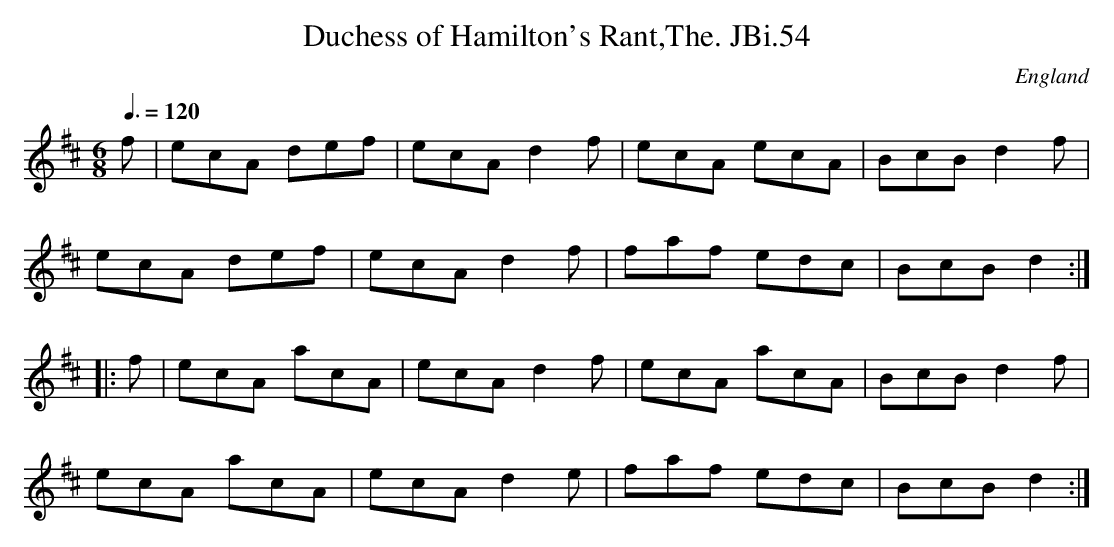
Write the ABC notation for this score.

X:1
T:Duchess of Hamilton's Rant,The. JBi.54
L:1/8
M:6/8
O:England
Q:3/8=120
K:D
f | ecA def|ecA d2f|ecA ecA|BcB d2f|!
ecA def|ecA d2f|faf edc|BcB d2:|!
|:f | ecA acA|ecA d2f| ecA acA|BcB d2f|!
ecA acA|ecA d2e|faf edc|BcB d2 :|
